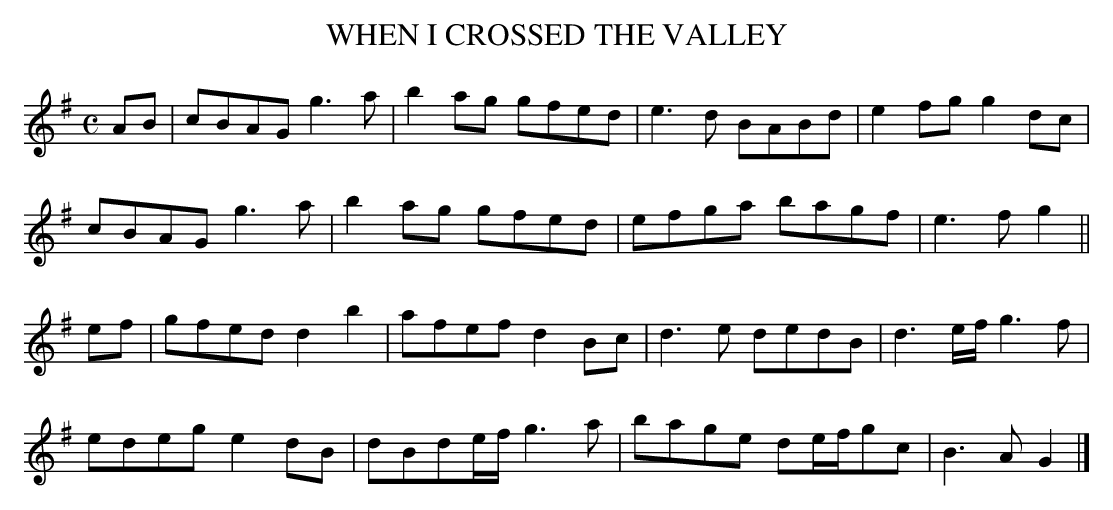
X:1
T:WHEN I CROSSED THE VALLEY
Y:"moderate"
M:C
L:1/8
K:G % source key = F
AB|cBAG g3a|b2ag gfed|e3d BABd|e2fg g2dc|
cBAG g3a|b2ag gfed|efga bagf|e3f g2||
ef|gfed d2b2|afef d2Bc|d3e dedB|d3e/f/ g3f|
edeg e2dB|dBde/f/ g3a|bage de/f/gc|B3A G2|]
